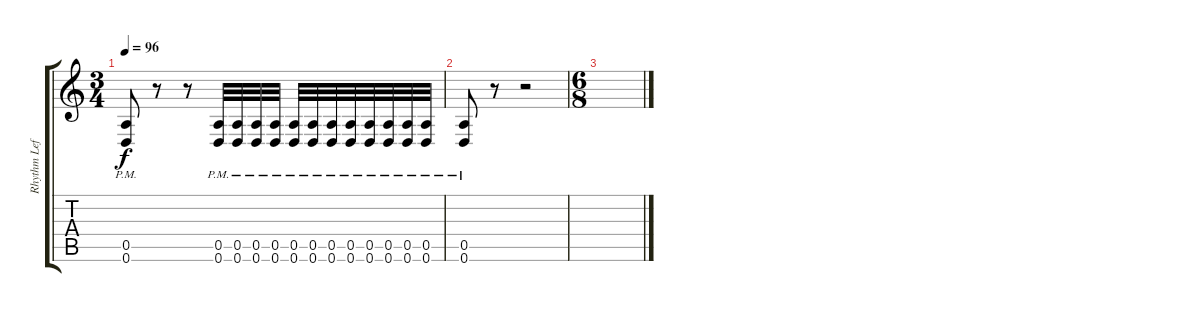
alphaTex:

\track ("Rhythm Left" "Rhythm Lef") {instrument distortionguitar}
\staff {score tabs}
\tuning (E4 B3 G3 D3 A2 D2) {hide}
\ts (3 4)
\tempo 96
\clef g2
\ks c
(0.5{pm} 0.6{pm}).8{dy f} r.8 r.8 (0.5{pm} 0.6{pm}).32 (0.5{pm} 0.6{pm}).32 (0.5{pm} 0.6{pm}).32 (0.5{pm} 0.6{pm}).32 (0.5{pm} 0.6{pm}).32 (0.5{pm} 0.6{pm}).32 (0.5{pm} 0.6{pm}).32 (0.5{pm} 0.6{pm}).32 (0.5{pm} 0.6{pm}).32 (0.5{pm} 0.6{pm}).32 (0.5{pm} 0.6{pm}).32 (0.5{pm} 0.6{pm}).32 |
(0.5{pm} 0.6{pm}).8 r.8 r.2 |
\ts (6 8)
